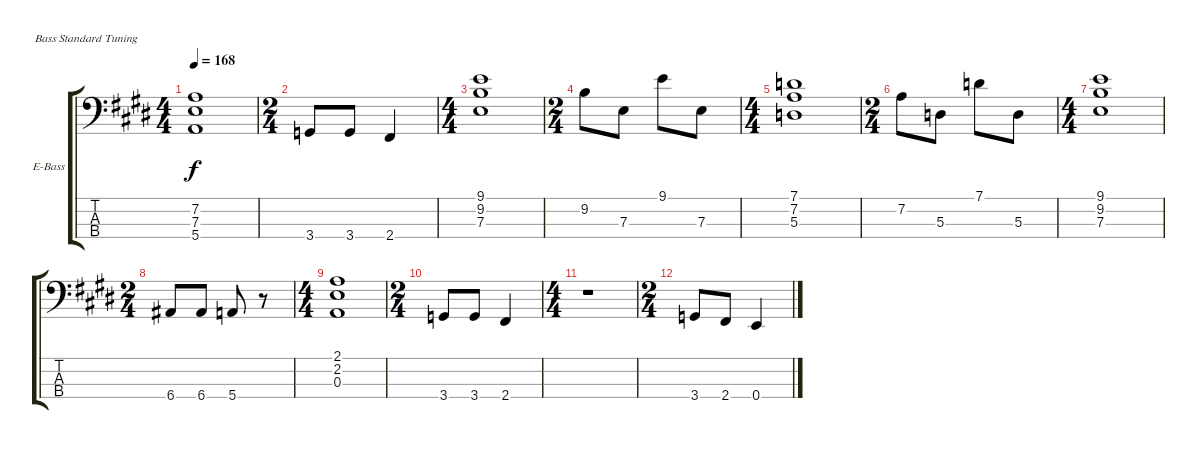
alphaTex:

\bracketExtendMode groupsimilarinstruments
\firstSystemTrackNameOrientation horizontal
\otherSystemsTrackNameOrientation horizontal
\track ("Bass" "E-Bass") {instrument electricbasspick}
\staff {score tabs}
\tuning (G2 D2 A1 E1)
\ts (4 4)
\tempo 168
\clef f4
\scale
1.10845
\ks e
(7.2 7.3 5.4).1{dy f} |
\ts (2 4)
\scale
0.891551 3.4.8 3.4.8 2.4.4 |
\ts (4 4)
\scale
1.10845 (9.1 9.2 7.3).1 |
\ts (2 4)
\scale
0.891551 9.2.8 7.3.8 9.1.8 7.3.8 |
\ts (4 4)
\scale
1.10845 (7.1 7.2 5.3).1 |
\ts (2 4)
\scale
0.891551 7.2.8 5.3.8 7.1.8 5.3.8 |
\ts (4 4)
\scale
1.10845 (9.1 9.2 7.3).1 |
\ts (2 4)
\scale
0.891551 6.4.8 6.4.8 5.4.8 r.8 |
\ts (4 4)
\scale
1.10845 (2.1 2.2 0.3).1 |
\ts (2 4)
\scale
0.891551 3.4.8 3.4.8 2.4.4 |
\ts (4 4)
\scale
1.10845 r.1 |
\ts (2 4)
\scale
0.891551 3.4.8 2.4.8 0.4.4
